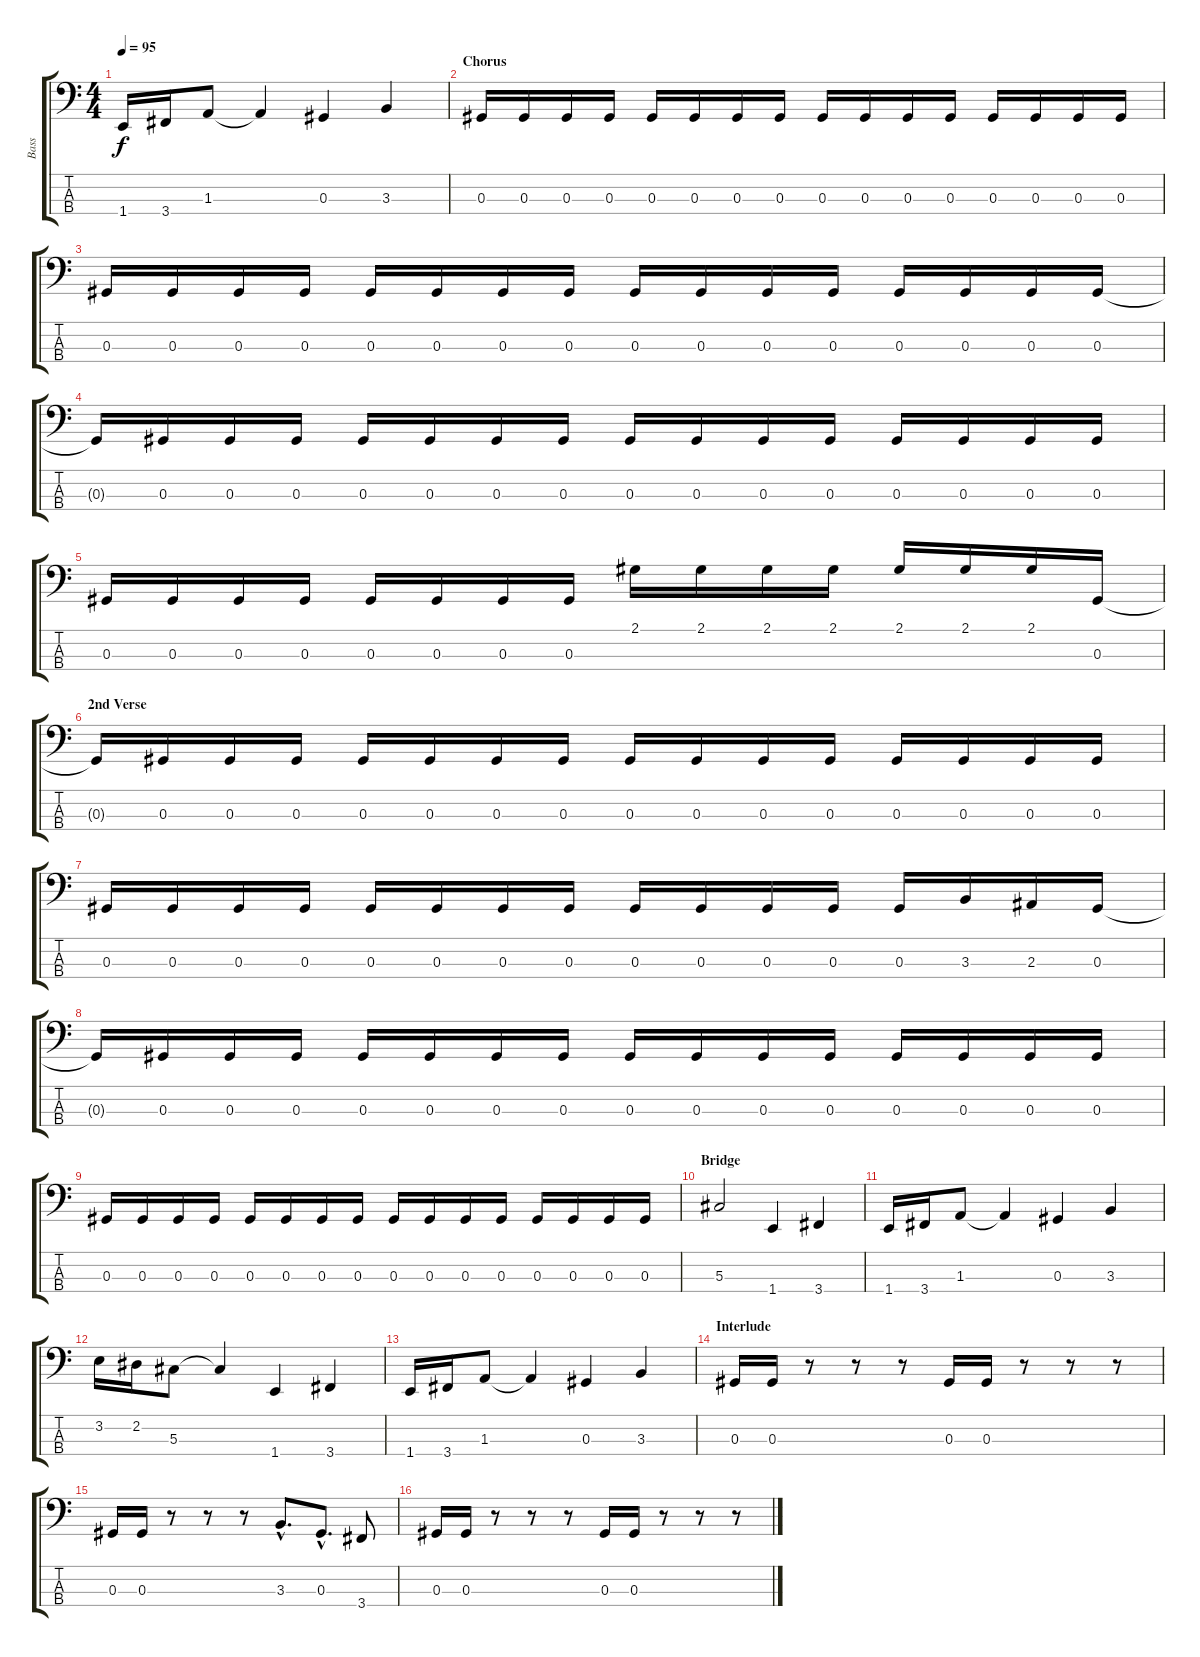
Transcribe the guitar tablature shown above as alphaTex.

\track ("Bass" "Bass") {instrument electricbassfinger}
\staff {score tabs}
\tuning (Gb2 Db2 Ab1 Eb1) {hide}
\ts (4 4)
\tempo 95
\clef f4
\ks c
1.4.16{dy f} 3.4.16 1.3.8 1.3{t}.4 0.3.4 3.3.4 |
\section ("" "Chorus")
0.3.16 0.3.16 0.3.16 0.3.16 0.3.16 0.3.16 0.3.16 0.3.16 0.3.16 0.3.16 0.3.16 0.3.16 0.3.16 0.3.16 0.3.16 0.3.16 |
0.3.16 0.3.16 0.3.16 0.3.16 0.3.16 0.3.16 0.3.16 0.3.16 0.3.16 0.3.16 0.3.16 0.3.16 0.3.16 0.3.16 0.3.16 0.3.16 |
0.3{t}.16 0.3.16 0.3.16 0.3.16 0.3.16 0.3.16 0.3.16 0.3.16 0.3.16 0.3.16 0.3.16 0.3.16 0.3.16 0.3.16 0.3.16 0.3.16 |
0.3.16 0.3.16 0.3.16 0.3.16 0.3.16 0.3.16 0.3.16 0.3.16 2.1.16 2.1.16 2.1.16 2.1.16 2.1.16 2.1.16 2.1.16 0.3.16 |
\section ("" "2nd Verse")
0.3{t}.16 0.3.16 0.3.16 0.3.16 0.3.16 0.3.16 0.3.16 0.3.16 0.3.16 0.3.16 0.3.16 0.3.16 0.3.16 0.3.16 0.3.16 0.3.16 |
0.3.16 0.3.16 0.3.16 0.3.16 0.3.16 0.3.16 0.3.16 0.3.16 0.3.16 0.3.16 0.3.16 0.3.16 0.3.16 3.3.16 2.3.16 0.3.16 |
0.3{t}.16 0.3.16 0.3.16 0.3.16 0.3.16 0.3.16 0.3.16 0.3.16 0.3.16 0.3.16 0.3.16 0.3.16 0.3.16 0.3.16 0.3.16 0.3.16 |
0.3.16 0.3.16 0.3.16 0.3.16 0.3.16 0.3.16 0.3.16 0.3.16 0.3.16 0.3.16 0.3.16 0.3.16 0.3.16 0.3.16 0.3.16 0.3.16 |
\section ("" "Bridge")
5.3.2 1.4.4 3.4.4 |
1.4.16 3.4.16 1.3.8 1.3{t}.4 0.3.4 3.3.4 |
3.2.16 2.2.16 5.3.8 5.3{t}.4 1.4.4 3.4.4 |
1.4.16 3.4.16 1.3.8 1.3{t}.4 0.3.4 3.3.4 |
\section ("" "Interlude")
0.3.16 0.3.16 r.8 r.8 r.8 0.3.16 0.3.16 r.8 r.8 r.8 |
0.3.16 0.3.16 r.8 r.8 r.8 3.3{hac}.8{d} 0.3{hac}.8{d} 3.4.8 |
0.3.16 0.3.16 r.8 r.8 r.8 0.3.16 0.3.16 r.8 r.8 r.8
